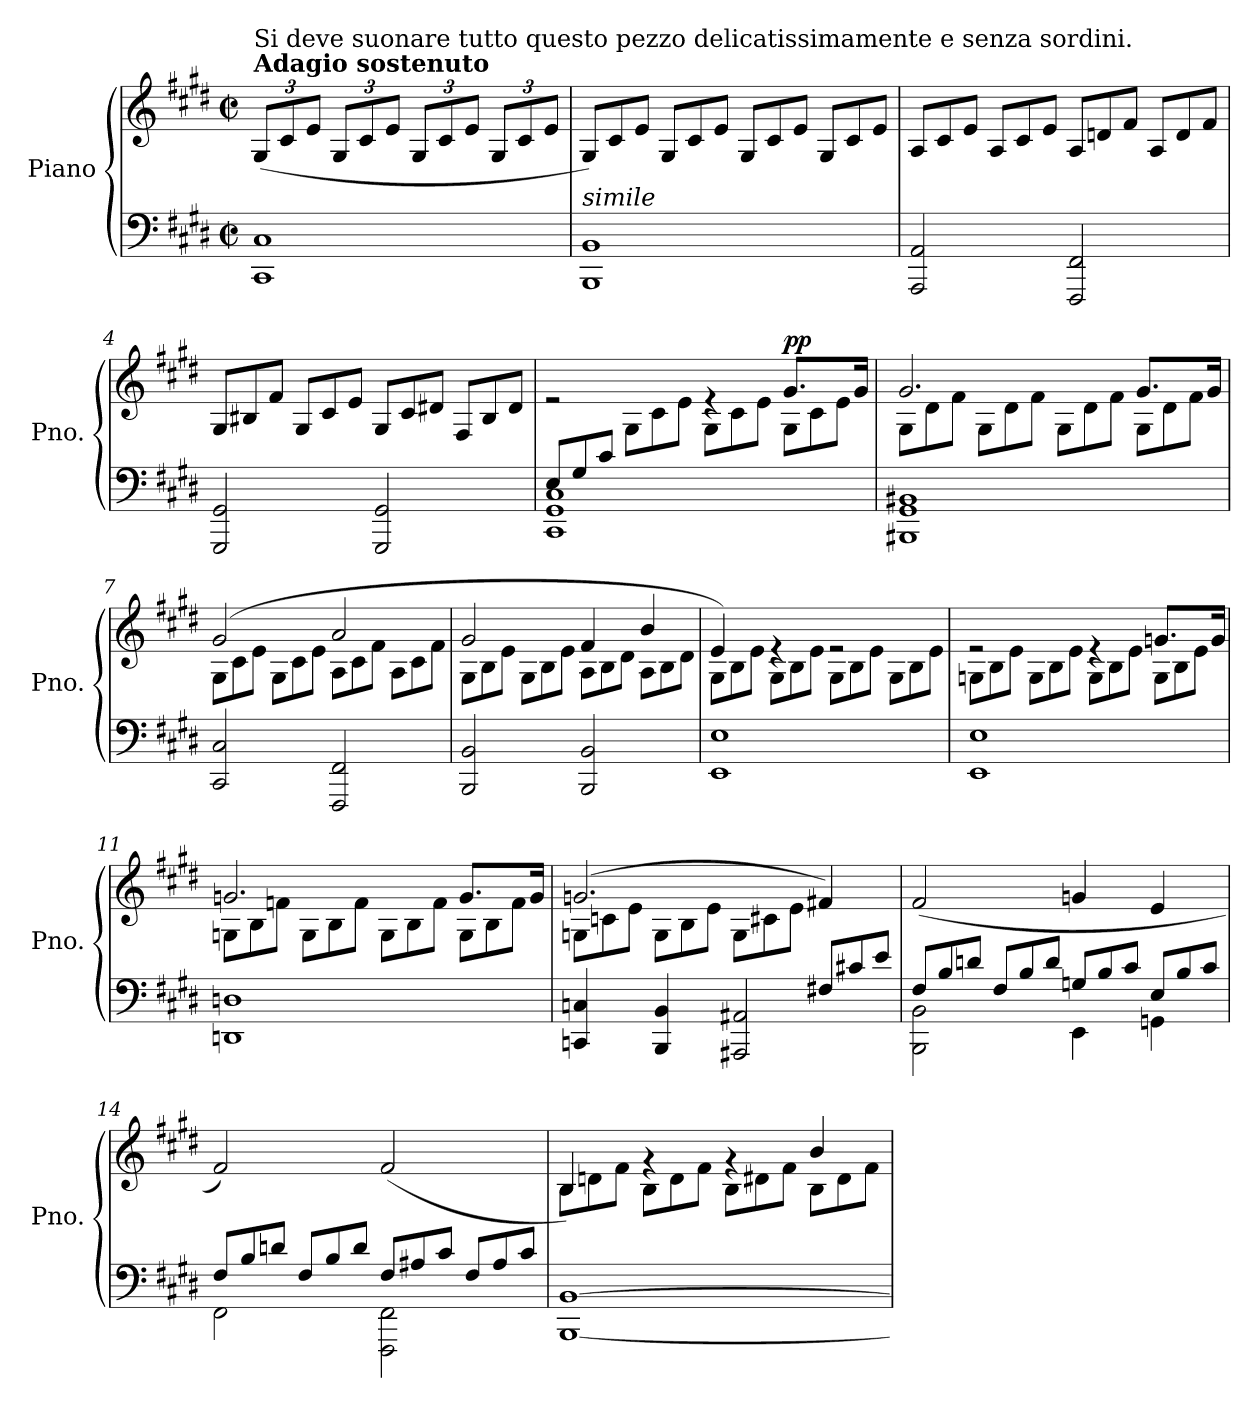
**kern	**kern	**dynam
*part1	*part1	*part1
*staff2	*staff1	*staff1/2
*I"Piano	*	*
*I'Pno.	*	*
*clefF4	*clefG2	*
*k[f#c#g#d#]	*k[f#c#g#d#]	*
*M2/2	*M2/2	*
*met(c|)	*met(c|)	*
*	*Xbrackettup	*
=1	=1	=1
!	!LO:TX:a:B:t=Adagio sostenuto	!
!	!LO:TX:a:t=Si deve suonare tutto questo pezzo delicatissimamente e senza sordini.	!
!	!	!LO:DY:b
1CC# 1C#	(12G#/L	other-dynamics
.	12c#/	.
.	12e/J	.
.	12G#/L	.
.	12c#/	.
.	12e/J	.
.	12G#/L	.
.	12c#/	.
.	12e/J	.
.	12G#/L	.
.	12c#/	.
.	12e/J	.
=2	=2	=2
*	*Xtuplet	*
!LO:TX:a:i:t=simile	!	!
1BBB 1BB	12G#/L)	.
.	12c#/	.
.	12e/J	.
.	12G#/L	.
.	12c#/	.
.	12e/J	.
.	12G#/L	.
.	12c#/	.
.	12e/J	.
.	12G#/L	.
.	12c#/	.
.	12e/J	.
=3	=3	=3
2AAA/ 2AA/	12A/L	.
.	12c#/	.
.	12e/J	.
.	12A/L	.
.	12c#/	.
.	12e/J	.
2FFF#/ 2FF#/	12A/L	.
.	12dn/	.
.	12f#/J	.
.	12A/L	.
.	12d/	.
.	12f#/J	.
!!LO:LB:g=z
=4	=4	=4
2GGG#/ 2GG#/	12G#/L	.
.	12B#X/	.
.	12f#/J	.
.	12G#/L	.
.	12c#/	.
.	12e/J	.
2GGG#/ 2GG#/	12G#/L	.
.	12c#/	.
.	12d#X/J	.
.	12F#/L	.
.	12B#/	.
.	12d#/J	.
=5	=5	=5
*Xtuplet	*	*
*^	*^	*
12E/L	1CC# 1GG# 1C#	2re	4ryy	.
12G#/	.	.	.	.
12c#/J	.	.	.	.
2.ryy	.	.	12G#\L	.
.	.	.	12c#\	.
.	.	.	12e\J	.
.	.	4re	12G#\L	.
.	.	.	12c#\	.
.	.	.	12e\J	.
!	!	!	!	!LO:DY:a
.	.	8.g#/L	12G#\L	pp
.	.	.	12c#\	.
.	.	.	12e\J	.
.	.	16g#/Jk	.	.
*v	*v	*	*	*
=6	=6	=6	=6
1BBB#X 1GG# 1BB#X	2.g#/	12G#\L	.
.	.	12d#\	.
.	.	12f#\J	.
.	.	12G#\L	.
.	.	12d#\	.
.	.	12f#\J	.
.	.	12G#\L	.
.	.	12d#\	.
.	.	12f#\J	.
.	8.g#/L	12G#\L	.
.	.	12d#\	.
.	.	12f#\J	.
.	16g#/Jk	.	.
=7	=7	=7	=7
2CC#/ 2C#/	(2g#/	12G#\L	.
.	.	12c#\	.
.	.	12e\J	.
.	.	12G#\L	.
.	.	12c#\	.
.	.	12e\J	.
2FFF#/ 2FF#/	2a/	12A\L	.
.	.	12c#\	.
.	.	12f#\J	.
.	.	12A\L	.
.	.	12c#\	.
.	.	12f#\J	.
!!LO:LB:g=z	!!
=8	=8	=8	=8
2BBB/ 2BB/	2g#/	12G#\L	.
.	.	12B\	.
.	.	12e\J	.
.	.	12G#\L	.
.	.	12B\	.
.	.	12e\J	.
2BBB/ 2BB/	4f#/	12A\L	.
.	.	12B\	.
.	.	12d#\J	.
.	4b/	12A\L	.
.	.	12B\	.
.	.	12d#\J	.
=9	=9	=9	=9
1EE 1E	4e/)	12G#\L	.
.	.	12B\	.
.	.	12e\J	.
.	4re	12G#\L	.
.	.	12B\	.
.	.	12e\J	.
.	2re	12G#\L	.
.	.	12B\	.
.	.	12e\J	.
.	.	12G#\L	.
.	.	12B\	.
.	.	12e\J	.
=10	=10	=10	=10
1EE 1E	2re	12Gn\L	.
.	.	12B\	.
.	.	12e\J	.
.	.	12G\L	.
.	.	12B\	.
.	.	12e\J	.
.	4re	12G\L	.
.	.	12B\	.
.	.	12e\J	.
.	8.gn/L	12G\L	.
.	.	12B\	.
.	.	12e\J	.
.	16g/Jk	.	.
=11	=11	=11	=11
1DDn 1Dn	2.gn/	12Gn\L	.
.	.	12B\	.
.	.	12fn\J	.
.	.	12G\L	.
.	.	12B\	.
.	.	12f\J	.
.	.	12G\L	.
.	.	12B\	.
.	.	12f\J	.
.	8.g/L	12G\L	.
.	.	12B\	.
.	.	12f\J	.
.	16g/Jk	.	.
!!LO:LB:g=z	!!
=12	=12	=12	=12
*^	*	*	*
2.ryy	4CCn/ 4Cn/	(>2.gn/	12Gn\L	.
.	.	.	12cn\	.
.	.	.	12e\J	.
.	4BBB/ 4BB/	.	12G\L	.
.	.	.	12B\	.
.	.	.	12e\J	.
.	2AAA#X/ 2AA#X/	.	12G\L	.
.	.	.	12c#X\	.
.	.	.	12e\J	.
12F#X/L	.	4f#X/)	4ryy	.
12c#X/	.	.	.	.
12e/J	.	.	.	.
*	*	*v	*v	*
=13	=13	=13	=13
12F#/L	2BBB\ 2BB\	(2f#/	.
12B/	.	.	.
12dn/J	.	.	.
12F#/L	.	.	.
12B/	.	.	.
12d/J	.	.	.
12Gn/L	4EE\	4gn/	.
12B/	.	.	.
12c#/J	.	.	.
12E/L	4GGn\	4e/	.
12B/	.	.	.
12c#/J	.	.	.
=14	=14	=14	=14
12F#/L	2FF#\	2f#/)	.
12B/	.	.	.
12dn/J	.	.	.
12F#/L	.	.	.
12B/	.	.	.
12d/J	.	.	.
12F#/L	2FFF#\ 2FF#\	(2f#/	.
12A#X/	.	.	.
12c#/J	.	.	.
12F#/L	.	.	.
12A#/	.	.	.
12c#/J	.	.	.
*v	*v	*	*
=15	=15	=15
*	*^	*
[1BBB [1BB	4B/)	12B\L	.
.	.	12dn\	.
.	.	12f#\J	.
.	4rg	12B\L	.
.	.	12d\	.
.	.	12f#\J	.
.	4rg	12B\L	.
.	.	12d#X\	.
.	.	12f#\J	.
.	4b/	12B\L	.
.	.	12d#\	.
.	.	12f#\J	.
*	*v	*v	*
=	=	=
*-	*-	*-
